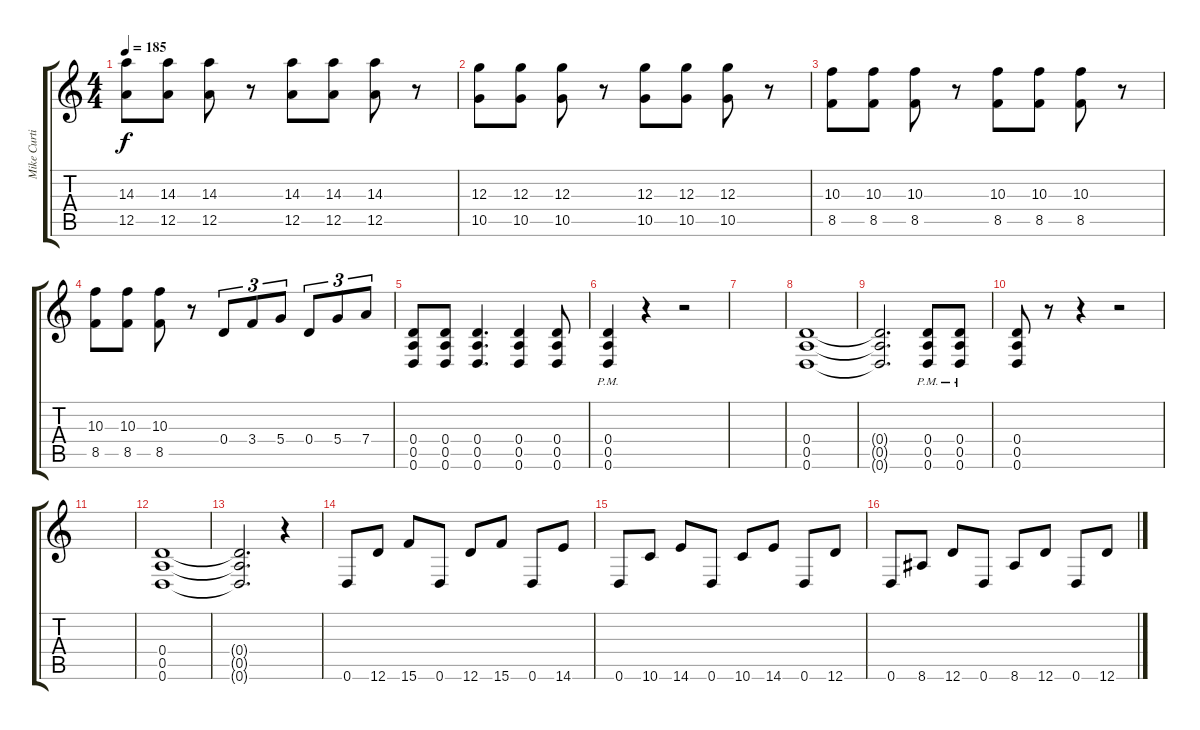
\track ("Mike Curtis (Guitar)" "Mike Curti") {instrument distortionguitar}
\staff {score tabs}
\tuning (E4 B3 G3 D3 A2 D2) {hide}
\ts (4 4)
\tempo 185
\clef g2
\ks c
(14.3 12.5).8{dy f} (14.3 12.5).8 (14.3 12.5).8 r.8 (14.3 12.5).8 (14.3 12.5).8 (14.3 12.5).8 r.8 |
(12.3 10.5).8 (12.3 10.5).8 (12.3 10.5).8 r.8 (12.3 10.5).8 (12.3 10.5).8 (12.3 10.5).8 r.8 |
(10.3 8.5).8 (10.3 8.5).8 (10.3 8.5).8 r.8 (10.3 8.5).8 (10.3 8.5).8 (10.3 8.5).8 r.8 |
(10.3 8.5).8 (10.3 8.5).8 (10.3 8.5).8 r.8 0.4.8{tu (3 2)} 3.4.8{tu (3 2)} 5.4.8{tu (3 2)} 0.4.8{tu (3 2)} 5.4.8{tu (3 2)} 7.4.8{tu (3 2)} |
(0.4 0.5 0.6).8 (0.4 0.5 0.6).8 (0.4 0.5 0.6).4{d} (0.4 0.5 0.6).4 (0.4 0.5 0.6).8 |
(0.4{pm} 0.5{pm} 0.6{pm}).4 r.4 r.2 |
|
(0.4 0.5 0.6).1 |
(0.4{t} 0.5{t} 0.6{t}).2{d} (0.4{pm} 0.5{pm} 0.6{pm}).8 (0.4{pm} 0.5{pm} 0.6{pm}).8 |
(0.4 0.5 0.6).8 r.8 r.4 r.2 |
|
(0.4 0.5 0.6).1 |
(0.4{t} 0.5{t} 0.6{t}).2{d} r.4 |
0.6.8 12.6.8 15.6.8 0.6.8 12.6.8 15.6.8 0.6.8 14.6.8 |
0.6.8 10.6.8 14.6.8 0.6.8 10.6.8 14.6.8 0.6.8 12.6.8 |
0.6.8 8.6.8 12.6.8 0.6.8 8.6.8 12.6.8 0.6.8 12.6.8
